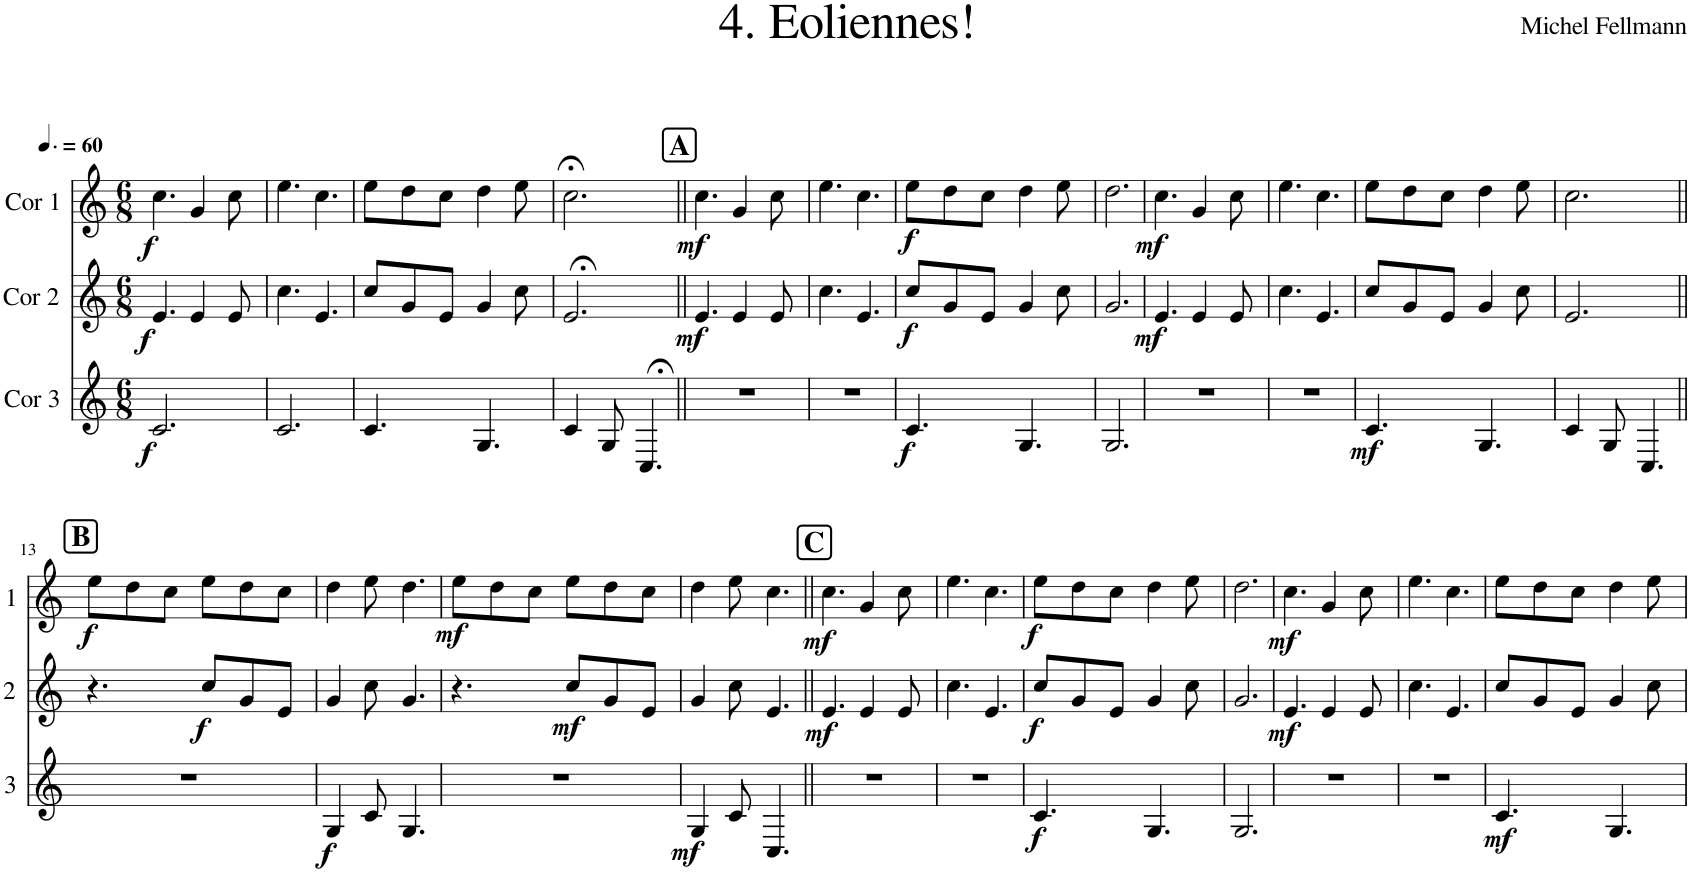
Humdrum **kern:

**kern	**dynam	**kern	**dynam	**kern	**dynam
*part3	*part3	*part2	*part2	*part1	*part1
*staff3	*staff3	*staff2	*staff2	*staff1	*staff1
*I"Cor 3	*	*I"Cor 2	*	*I"Cor 1	*
*clefG2	*	*clefG2	*	*clefG2	*
*Trd4c7	*	*Trd4c7	*	*Trd4c7	*
*k[]	*	*k[]	*	*k[]	*
*M6/8	*	*M6/8	*	*M6/8	*
*MM90	*	*MM90	*	*MM90	*
=1	=1	=1	=1	=1	=1
!	!LO:DY:b	!	!LO:DY:b	!	!LO:DY:b
2.c/	f	4.e/	f	4.cc\	f
.	.	4e/	.	4g/	.
.	.	8e/	.	8cc\	.
=2	=2	=2	=2	=2	=2
2.c/	.	4.cc\	.	4.ee\	.
.	.	4.e/	.	4.cc\	.
=3	=3	=3	=3	=3	=3
4.c/	.	8cc/L	.	8ee\L	.
.	.	8g/	.	8dd\	.
.	.	8e/J	.	8cc\J	.
4.G/	.	4g/	.	4dd\	.
.	.	8cc\	.	8ee\	.
=4	=4	=4	=4	=4	=4
4c/	.	2.e;</	.	2.cc;<\	.
8G/	.	.	.	.	.
4.C;</	.	.	.	.	.
!!LO:REH:place=s1:a:B:cj:fs=14:t=A
=5||	=5||	=5||	=5||	=5||	=5||
!	!	!	!LO:DY:b	!	!LO:DY:b
2.r	.	4.e/	mf	4.cc\	mf
.	.	4e/	.	4g/	.
.	.	8e/	.	8cc\	.
=6	=6	=6	=6	=6	=6
2.r	.	4.cc\	.	4.ee\	.
.	.	4.e/	.	4.cc\	.
=7	=7	=7	=7	=7	=7
!	!LO:DY:b	!	!LO:DY:b	!	!LO:DY:b
4.c/	f	8cc/L	f	8ee\L	f
.	.	8g/	.	8dd\	.
.	.	8e/J	.	8cc\J	.
4.G/	.	4g/	.	4dd\	.
.	.	8cc\	.	8ee\	.
=8	=8	=8	=8	=8	=8
2.G/	.	2.g/	.	2.dd\	.
=9	=9	=9	=9	=9	=9
!	!	!	!LO:DY:b	!	!LO:DY:b
2.r	.	4.e/	mf	4.cc\	mf
.	.	4e/	.	4g/	.
.	.	8e/	.	8cc\	.
=10	=10	=10	=10	=10	=10
2.r	.	4.cc\	.	4.ee\	.
.	.	4.e/	.	4.cc\	.
=11	=11	=11	=11	=11	=11
!	!LO:DY:b	!	!	!	!
4.c/	mf	8cc/L	.	8ee\L	.
.	.	8g/	.	8dd\	.
.	.	8e/J	.	8cc\J	.
4.G/	.	4g/	.	4dd\	.
.	.	8cc\	.	8ee\	.
=12	=12	=12	=12	=12	=12
4c/	.	2.e/	.	2.cc\	.
8G/	.	.	.	.	.
4.C/	.	.	.	.	.
!!LO:LB:g=z
!!LO:REH:place=s1:a:B:cj:fs=14:t=B
=13||	=13||	=13||	=13||	=13||	=13||
!	!	!	!	!	!LO:DY:b
2.r	.	4.r	.	8ee\L	f
.	.	.	.	8dd\	.
.	.	.	.	8cc\J	.
!	!	!	!LO:DY:b	!	!
.	.	8cc/L	f	8ee\L	.
.	.	8g/	.	8dd\	.
.	.	8e/J	.	8cc\J	.
=14	=14	=14	=14	=14	=14
!	!LO:DY:b	!	!	!	!
4G/	f	4g/	.	4dd\	.
8c/	.	8cc\	.	8ee\	.
4.G/	.	4.g/	.	4.dd\	.
=15	=15	=15	=15	=15	=15
!	!	!	!	!	!LO:DY:b
2.r	.	4.r	.	8ee\L	mf
.	.	.	.	8dd\	.
.	.	.	.	8cc\J	.
!	!	!	!LO:DY:b	!	!
.	.	8cc/L	mf	8ee\L	.
.	.	8g/	.	8dd\	.
.	.	8e/J	.	8cc\J	.
=16	=16	=16	=16	=16	=16
!	!LO:DY:b	!	!	!	!
4G/	mf	4g/	.	4dd\	.
8c/	.	8cc\	.	8ee\	.
4.C/	.	4.e/	.	4.cc\	.
!!LO:REH:place=s1:a:B:cj:fs=14:t=C
=17||	=17||	=17||	=17||	=17||	=17||
!	!	!	!LO:DY:b	!	!LO:DY:b
2.r	.	4.e/	mf	4.cc\	mf
.	.	4e/	.	4g/	.
.	.	8e/	.	8cc\	.
=18	=18	=18	=18	=18	=18
2.r	.	4.cc\	.	4.ee\	.
.	.	4.e/	.	4.cc\	.
=19	=19	=19	=19	=19	=19
!	!LO:DY:b	!	!LO:DY:b	!	!LO:DY:b
4.c/	f	8cc/L	f	8ee\L	f
.	.	8g/	.	8dd\	.
.	.	8e/J	.	8cc\J	.
4.G/	.	4g/	.	4dd\	.
.	.	8cc\	.	8ee\	.
=20	=20	=20	=20	=20	=20
2.G/	.	2.g/	.	2.dd\	.
=21	=21	=21	=21	=21	=21
!	!	!	!LO:DY:b	!	!LO:DY:b
2.r	.	4.e/	mf	4.cc\	mf
.	.	4e/	.	4g/	.
.	.	8e/	.	8cc\	.
=22	=22	=22	=22	=22	=22
2.r	.	4.cc\	.	4.ee\	.
.	.	4.e/	.	4.cc\	.
=23	=23	=23	=23	=23	=23
!	!LO:DY:b	!	!	!	!
4.c/	mf	8cc/L	.	8ee\L	.
.	.	8g/	.	8dd\	.
.	.	8e/J	.	8cc\J	.
4.G/	.	4g/	.	4dd\	.
.	.	8cc\	.	8ee\	.
=	=	=	=	=	=
*-	*-	*-	*-	*-	*-
